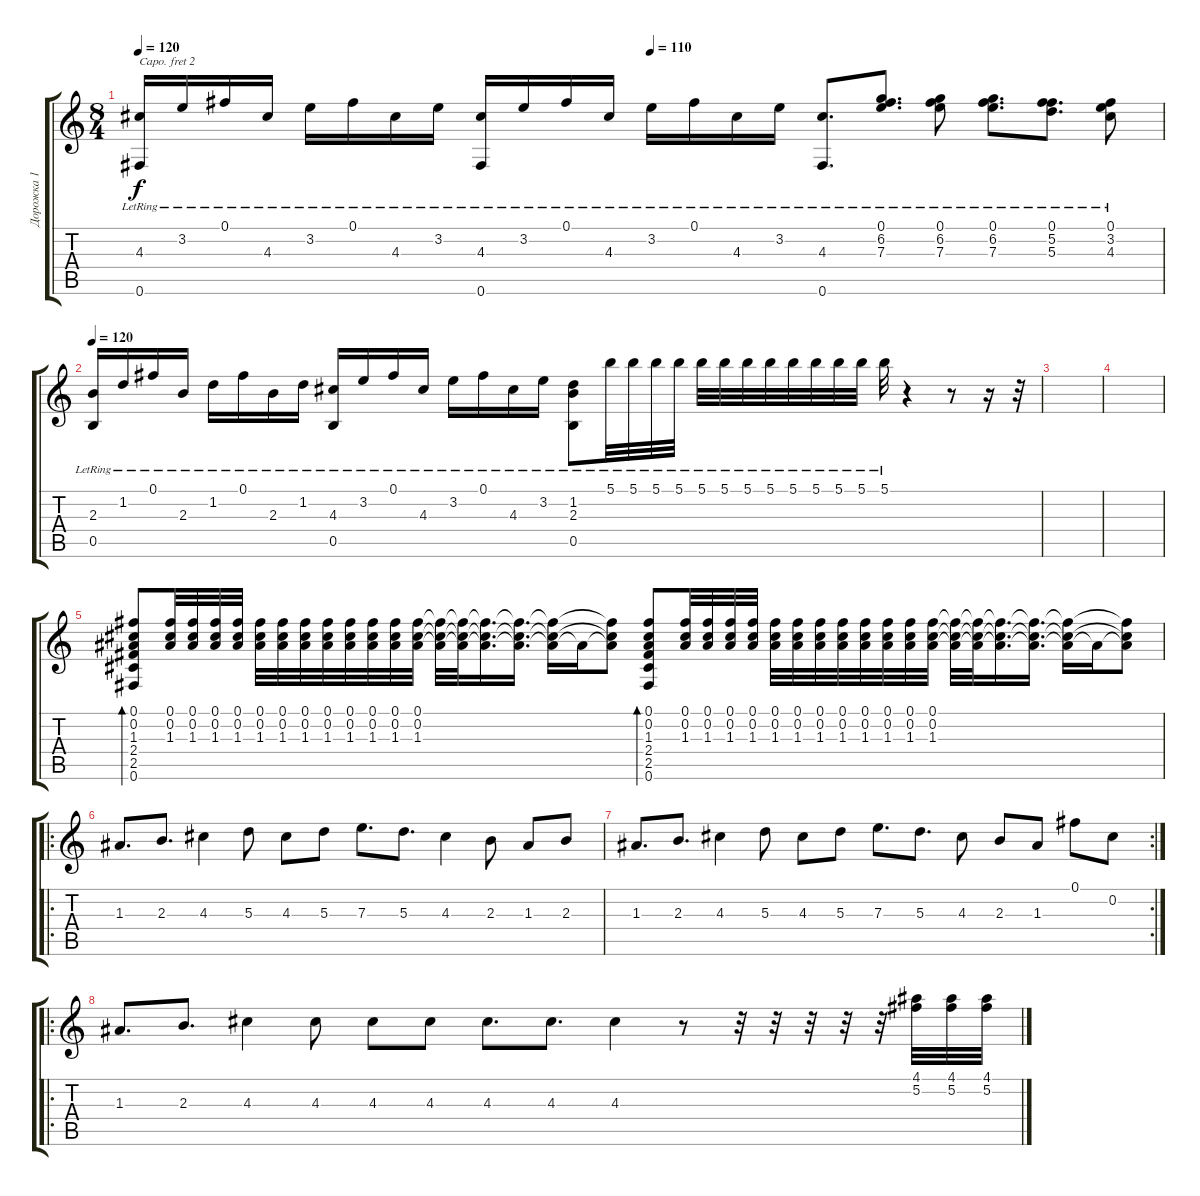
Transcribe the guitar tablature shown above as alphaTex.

\track ("Дорожка 1" "Дорожка 1") {solo instrument acousticguitarnylon}
\staff {score tabs}
\capo 2
\tuning (E4 B3 G3 D3 A2 E2) {hide}
\ts (8 4)
\tempo 120
\tempo (110 0.5)
\clef g2
\ks c
(4.3{lr} 0.6).16{dy f} 3.2{lr}.16 0.1{lr}.16 4.3{lr}.16 3.2{lr}.16 0.1{lr}.16 4.3{lr}.16 3.2{lr}.16 (4.3{lr} 0.6).16 3.2{lr}.16 0.1{lr}.16 4.3{lr}.16 3.2{lr}.16 0.1{lr}.16 4.3{lr}.16 3.2{lr}.16 (4.3{lr} 0.6).8{d} (0.1{lr} 6.2{lr} 7.3{lr}).8{d} (0.1{lr} 6.2{lr} 7.3{lr}).8 (0.1{lr} 6.2{lr} 7.3{lr}).8{d} (0.1{lr} 5.2{lr} 5.3{lr}).8{d} (0.1{lr} 3.2{lr} 4.3{lr}).8 |
\tempo 120
(2.3{lr} 0.5).16 1.2{lr}.16 0.1{lr}.16 2.3{lr}.16 1.2{lr}.16 0.1{lr}.16 2.3{lr}.16 1.2{lr}.16 (4.3{lr} 0.5).16 3.2{lr}.16 0.1{lr}.16 4.3{lr}.16 3.2{lr}.16 0.1{lr}.16 4.3{lr}.16 3.2{lr}.16 (1.2{lr} 2.3{lr} 0.5).8 5.1{lr}.32 5.1{lr}.32 5.1{lr}.32 5.1{lr}.32 5.1{lr}.32 5.1{lr}.32 5.1{lr}.32 5.1{lr}.32 5.1{lr}.32 5.1{lr}.32 5.1{lr}.32 5.1{lr}.32 5.1{lr}.32 r.4 r.8 r.16 r.32 |
|
|
(0.1 0.2 1.3 2.4 2.5 0.6).8{bd 60} (0.1 0.2 1.3).32 (0.1 0.2 1.3).32 (0.1 0.2 1.3).32 (0.1 0.2 1.3).32 (0.1 0.2 1.3).32 (0.1 0.2 1.3).32 (0.1 0.2 1.3).32 (0.1 0.2 1.3).32 (0.1 0.2 1.3).32 (0.1 0.2 1.3).32 (0.1 0.2 1.3).32 (0.1 0.2 1.3).32 (0.1{t} 0.2{t} 1.3{t}).32 (0.1{t} 0.2{t} 1.3{t}).32 (0.1{t} 0.2{t} 1.3{t}).16{d} (0.1{t} 0.2{t} 1.3{t}).16{d} (0.1{t} 0.2{t} 1.3{t}).16 1.3{t}.16 (0.1{t} 0.2{t} 1.3{t}).8 (0.1 0.2 1.3 2.4 2.5 0.6).8{bd 60} (0.1 0.2 1.3).32 (0.1 0.2 1.3).32 (0.1 0.2 1.3).32 (0.1 0.2 1.3).32 (0.1 0.2 1.3).32 (0.1 0.2 1.3).32 (0.1 0.2 1.3).32 (0.1 0.2 1.3).32 (0.1 0.2 1.3).32 (0.1 0.2 1.3).32 (0.1 0.2 1.3).32 (0.1 0.2 1.3).32 (0.1{t} 0.2{t} 1.3{t}).32 (0.1{t} 0.2{t} 1.3{t}).32 (0.1{t} 0.2{t} 1.3{t}).16{d} (0.1{t} 0.2{t} 1.3{t}).16{d} (0.1{t} 0.2{t} 1.3{t}).16 1.3{t}.16 (0.1{t} 0.2{t} 1.3{t}).8 |
\ro
1.3.8{d} 2.3.8{d} 4.3.4 5.3.8 4.3.8 5.3.8 7.3.8{d} 5.3.8{d} 4.3.4 2.3.8 1.3.8 2.3.8 |
\rc 2
1.3.8{d} 2.3.8{d} 4.3.4 5.3.8 4.3.8 5.3.8 7.3.8{d} 5.3.8{d} 4.3.8 2.3.8 1.3.8 0.1.8 0.2.8 |
\ro
1.3.8{d} 2.3.8{d} 4.3.4 4.3.8 4.3.8 4.3.8 4.3.8{d} 4.3.8{d} 4.3.4 r.8 r.32 r.32 r.32 r.32 r.32 (4.1 5.2).32 (4.1 5.2).32 (4.1 5.2).32
